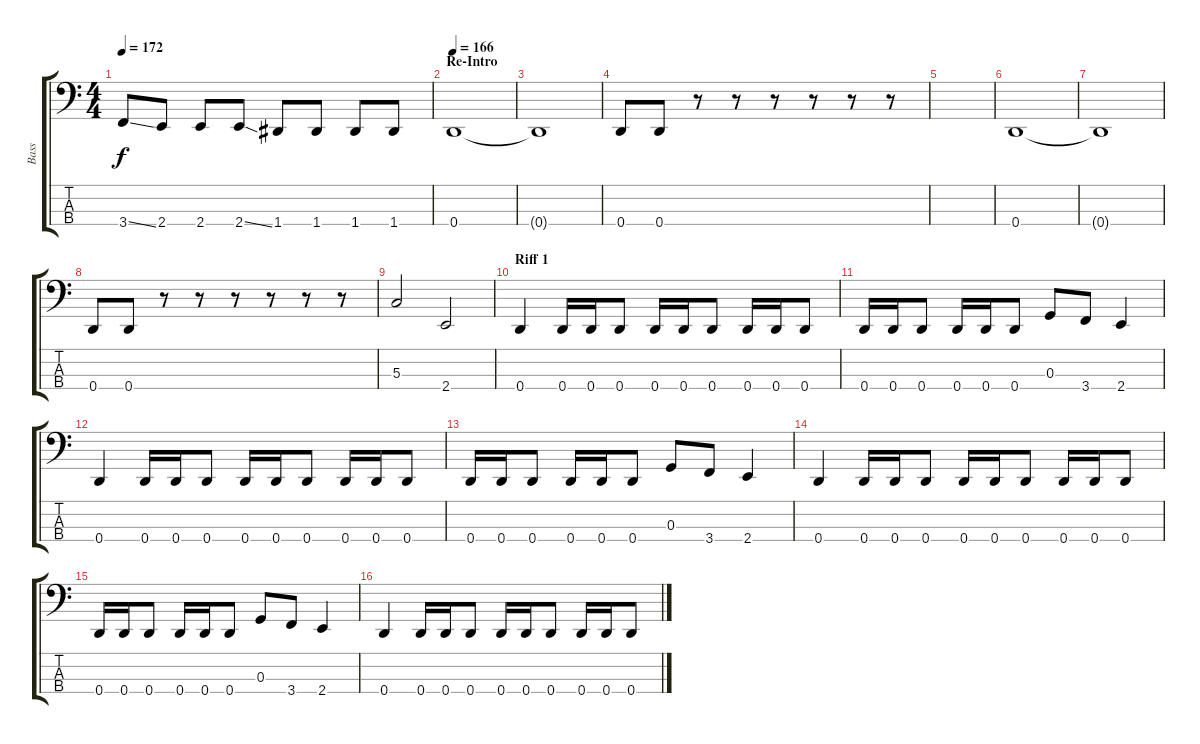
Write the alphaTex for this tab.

\track ("Bass" "Bass") {instrument electricbassfinger}
\staff {score tabs}
\tuning (F2 C2 G1 D1) {hide}
\ts (4 4)
\tempo 172
\clef f4
\ks c
3.4{ss}.8{dy f} 2.4.8 2.4.8 2.4{ss}.8 1.4.8 1.4.8 1.4.8 1.4.8 |
\section ("" "Re-Intro")
\tempo 166
0.4.1 |
0.4{t}.1 |
0.4.8 0.4.8 r.8 r.8 r.8 r.8 r.8 r.8 |
|
0.4.1 |
0.4{t}.1 |
0.4.8 0.4.8 r.8 r.8 r.8 r.8 r.8 r.8 |
5.3.2 2.4.2 |
\section ("" "Riff 1")
0.4.4 0.4.16 0.4.16 0.4.8 0.4.16 0.4.16 0.4.8 0.4.16 0.4.16 0.4.8 |
0.4.16 0.4.16 0.4.8 0.4.16 0.4.16 0.4.8 0.3.8 3.4.8 2.4.4 |
0.4.4 0.4.16 0.4.16 0.4.8 0.4.16 0.4.16 0.4.8 0.4.16 0.4.16 0.4.8 |
0.4.16 0.4.16 0.4.8 0.4.16 0.4.16 0.4.8 0.3.8 3.4.8 2.4.4 |
0.4.4 0.4.16 0.4.16 0.4.8 0.4.16 0.4.16 0.4.8 0.4.16 0.4.16 0.4.8 |
0.4.16 0.4.16 0.4.8 0.4.16 0.4.16 0.4.8 0.3.8 3.4.8 2.4.4 |
0.4.4 0.4.16 0.4.16 0.4.8 0.4.16 0.4.16 0.4.8 0.4.16 0.4.16 0.4.8
